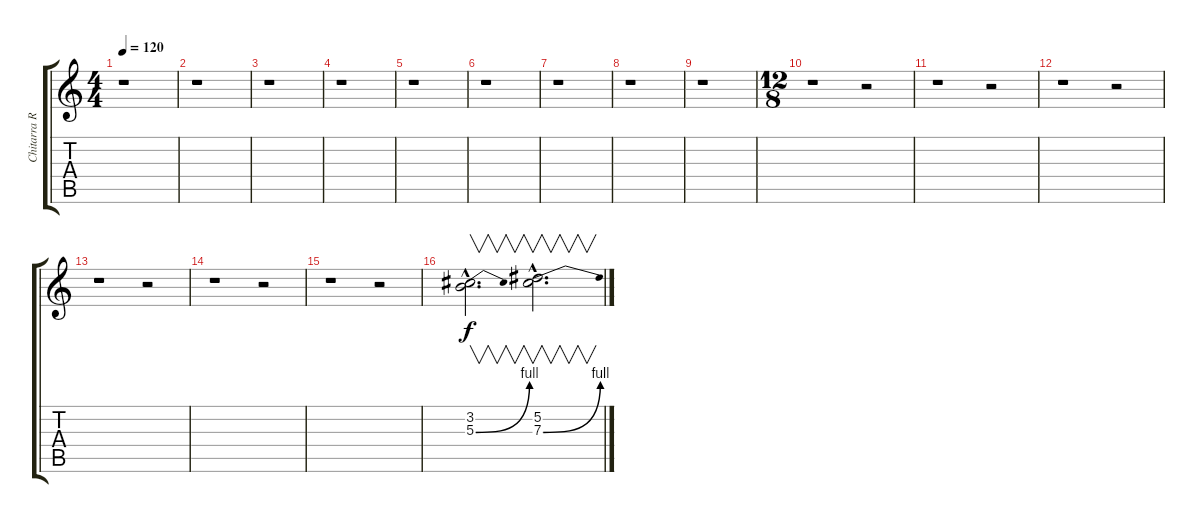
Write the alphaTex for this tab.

\track ("Chitarra Ritmica" "Chitarra R") {instrument distortionguitar}
\staff {score tabs}
\tuning (Eb4 Bb3 Gb3 Db3 Ab2 Db2) {hide}
\ts (4 4)
\tempo 120
\clef g2
\ks c
r.1{dy f instrument distortionguitar} |
r.1 |
r.1 |
r.1 |
r.1 |
r.1 |
r.1 |
r.1 |
r.1 |
\ts (12 8)
r.1 r.2 |
r.1 r.2 |
r.1 r.2 |
r.1 r.2 |
r.1 r.2 |
r.1 r.2 |
(3.2{hac} 5.3{be (bend 0 0 60 4) hac}).2{v d} (5.2{hac} 7.3{be (bend 0 0 60 4) hac}).2{v d}
